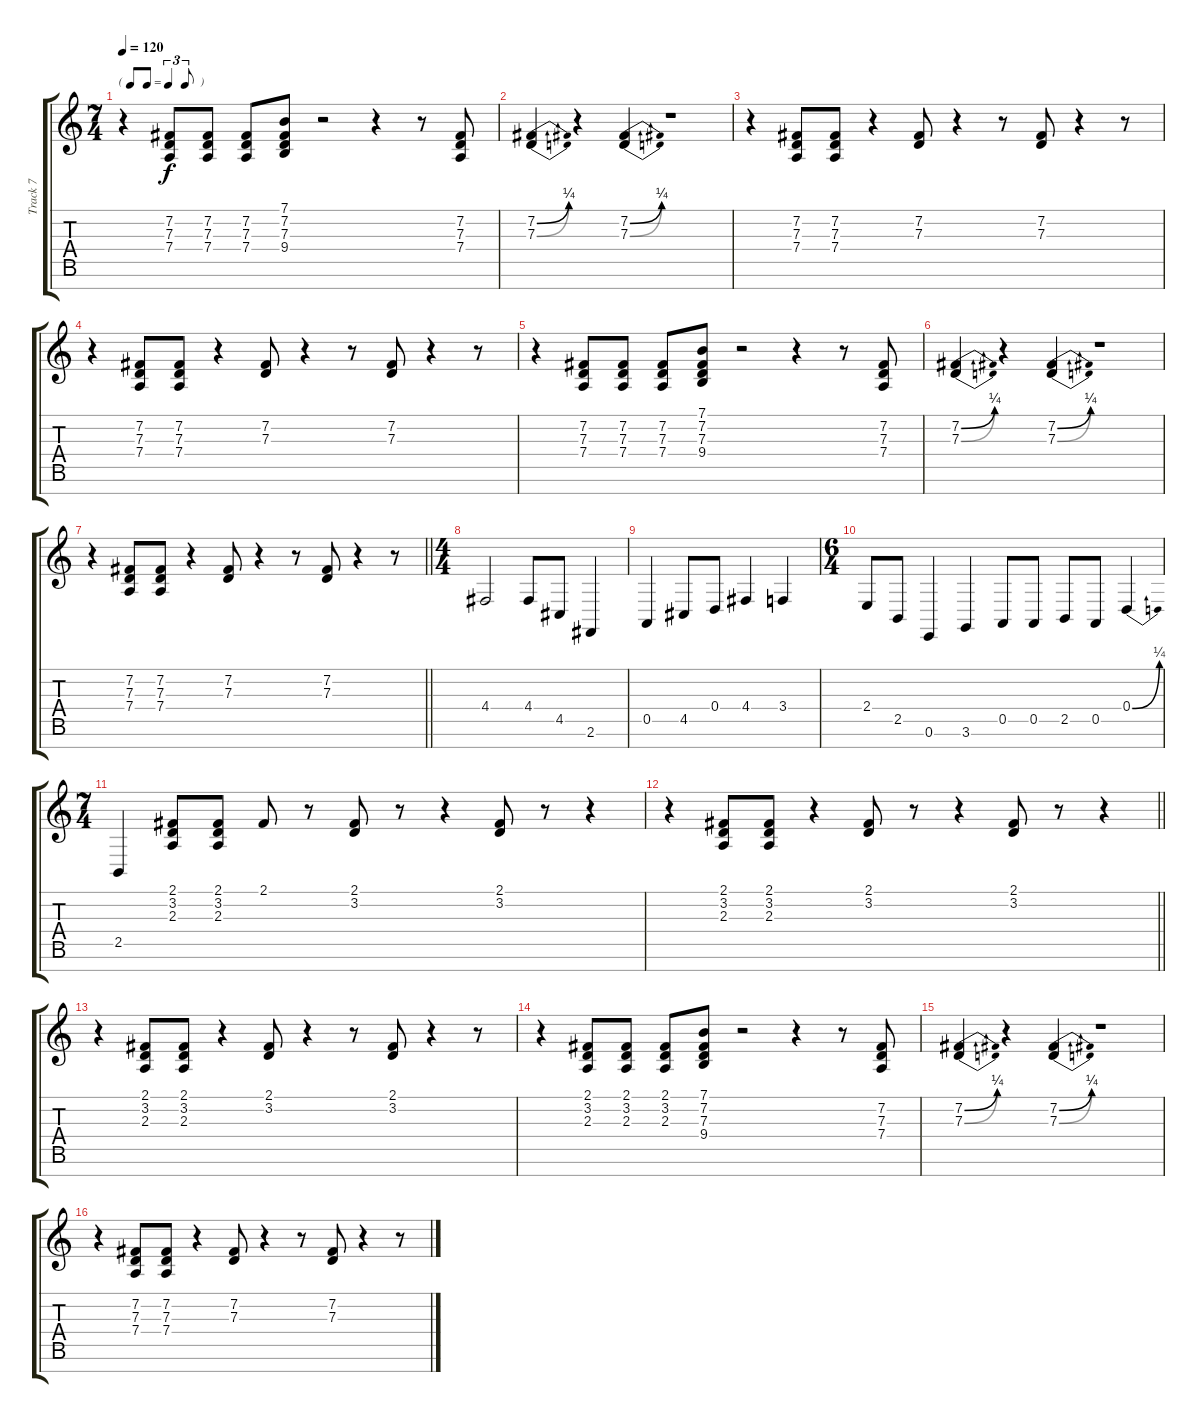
\track ("Track 7" "Track 7") {instrument percussiveorgan}
\staff {score tabs}
\tuning (E4 B3 G3 D3 A2 E2 B1) {hide}
\ts (7 4)
\tf triplet8th
\tempo 120
\clef g2
\ks c
r.4{dy f} (7.2 7.3 7.4).8 (7.2 7.3 7.4).8 (7.2 7.3 7.4).8 (7.1 7.2 7.3 9.4).8 r.2 r.4 r.8 (7.2 7.3 7.4).8 |
(7.2{be (bend 0 0 60 1)} 7.3{be (bend 0 0 60 1)}).4 r.4 (7.2{be (bend 0 0 60 1)} 7.3{be (bend 0 0 60 1)}).4 r.1 |
r.4 (7.2 7.3 7.4).8 (7.2 7.3 7.4).8 r.4 (7.2 7.3).8 r.4 r.8 (7.2 7.3).8 r.4 r.8 |
r.4 (7.2 7.3 7.4).8 (7.2 7.3 7.4).8 r.4 (7.2 7.3).8 r.4 r.8 (7.2 7.3).8 r.4 r.8 |
r.4 (7.2 7.3 7.4).8 (7.2 7.3 7.4).8 (7.2 7.3 7.4).8 (7.1 7.2 7.3 9.4).8 r.2 r.4 r.8 (7.2 7.3 7.4).8 |
(7.2{be (bend 0 0 60 1)} 7.3{be (bend 0 0 60 1)}).4 r.4 (7.2{be (bend 0 0 60 1)} 7.3{be (bend 0 0 60 1)}).4 r.1 |
\barLineRight lightlight
r.4 (7.2 7.3 7.4).8 (7.2 7.3 7.4).8 r.4 (7.2 7.3).8 r.4 r.8 (7.2 7.3).8 r.4 r.8 |
\ts (4 4)
4.4.2 4.4.8 4.5.8 2.6.4 |
0.5.4 4.5.8 0.4.8 4.4.4 3.4.4 |
\ts (6 4)
2.4.8 2.5.8 0.6.4 3.6.4 0.5.8 0.5.8 2.5.8 0.5.8 0.4{be (bend 0 0 60 1)}.4 |
\ts (7 4)
2.5.4 (2.1 3.2 2.3).8 (2.1 3.2 2.3).8 2.1.8 r.8 (2.1 3.2).8 r.8 r.4 (2.1 3.2).8 r.8 r.4 |
\barLineRight lightlight
r.4 (2.1 3.2 2.3).8 (2.1 3.2 2.3).8 r.4 (2.1 3.2).8 r.8 r.4 (2.1 3.2).8 r.8 r.4 |
r.4 (2.1 3.2 2.3).8 (2.1 3.2 2.3).8 r.4 (2.1 3.2).8 r.4 r.8 (2.1 3.2).8 r.4 r.8 |
r.4 (2.1 3.2 2.3).8 (2.1 3.2 2.3).8 (2.1 3.2 2.3).8 (7.1 7.2 7.3 9.4).8 r.2 r.4 r.8 (7.2 7.3 7.4).8 |
(7.2{be (bend 0 0 60 1)} 7.3{be (bend 0 0 60 1)}).4 r.4 (7.2{be (bend 0 0 60 1)} 7.3{be (bend 0 0 60 1)}).4 r.1 |
r.4 (7.2 7.3 7.4).8 (7.2 7.3 7.4).8 r.4 (7.2 7.3).8 r.4 r.8 (7.2 7.3).8 r.4 r.8
